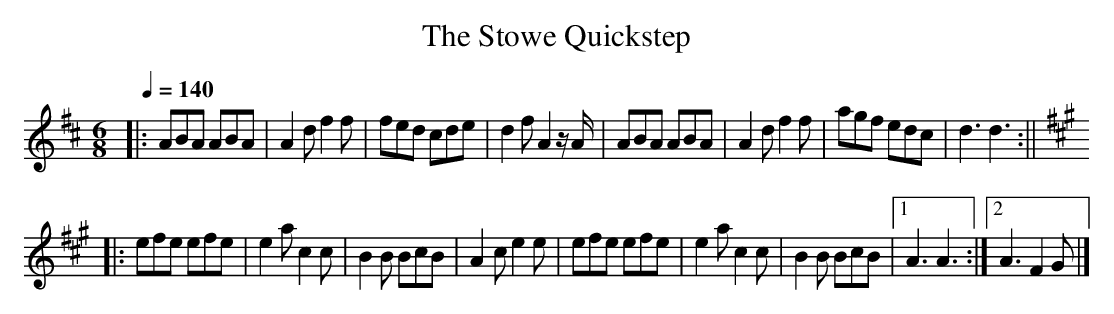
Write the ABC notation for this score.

X:1
T:Stowe Quickstep, The
M:6/8
L:1/8
Q:1/4=140
K:D
|:ABA ABA|A2d f2f|fed cde|d2f A2z/A/|
ABA ABA|A2d f2f|agf edc|d3 d3:||!
K:A
|:efe efe|e2a c2c|B2B BcB|A2c e2e|
efe efe|e2a c2c|B2B BcB|1A3 A3:|2A3 F2G|]
